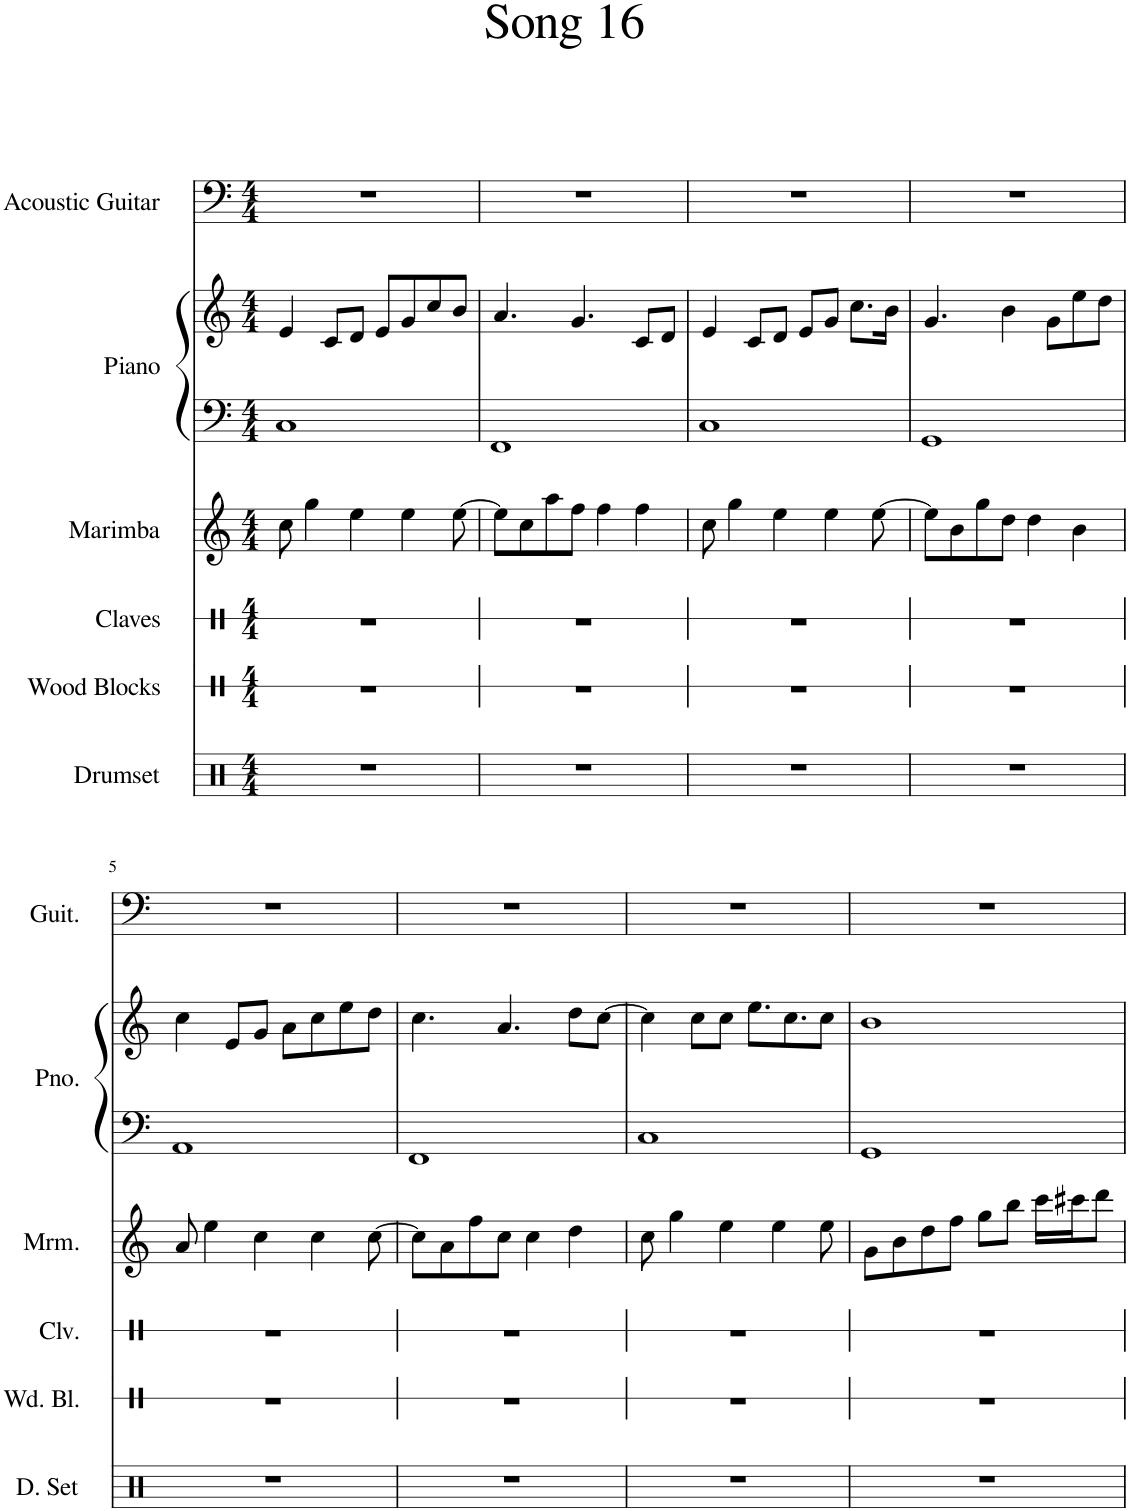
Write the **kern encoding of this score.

**kern	**kern	**kern	**kern	**kern	**kern	**kern
*part6	*part5	*part4	*part3	*part2	*part2	*part1
*staff7	*staff6	*staff5	*staff4	*staff3	*staff2	*staff1
*I"Drumset	*I"Wood Blocks	*I"Claves	*I"Marimba	*I"Piano	*	*I"Acoustic Guitar
*I'D. Set	*I'Wd. Bl.	*I'Clv.	*I'Mrm.	*I'Pno.	*	*I'Guit.
*	*stria1	*stria1	*	*	*	*
*clefX	*clefX	*clefX	*clefG2	*clefF4	*clefG2	*clefF4
*k[]	*k[]	*k[]	*k[]	*k[]	*k[]	*k[]
*M4/4	*M4/4	*M4/4	*M4/4	*M4/4	*M4/4	*M4/4
=1	=1	=1	=1	=1	=1	=1
1r	1r	1r	8cc\	1C	4e/	1r
.	.	.	4gg\	.	.	.
.	.	.	.	.	8c/L	.
.	.	.	4ee\	.	8d/J	.
.	.	.	.	.	8e/L	.
.	.	.	4ee\	.	8g/	.
.	.	.	.	.	8cc/	.
.	.	.	[8ee\	.	8b/J	.
=2	=2	=2	=2	=2	=2	=2
1r	1r	1r	8ee\L]	1FF	4.a/	1r
.	.	.	8cc\	.	.	.
.	.	.	8aa\	.	.	.
.	.	.	8ff\J	.	4.g/	.
.	.	.	4ff\	.	.	.
.	.	.	4ff\	.	8c/L	.
.	.	.	.	.	8d/J	.
=3	=3	=3	=3	=3	=3	=3
1r	1r	1r	8cc\	1C	4e/	1r
.	.	.	4gg\	.	.	.
.	.	.	.	.	8c/L	.
.	.	.	4ee\	.	8d/J	.
.	.	.	.	.	8e/L	.
.	.	.	4ee\	.	8g/J	.
.	.	.	.	.	8.cc\L	.
.	.	.	[8ee\	.	.	.
.	.	.	.	.	16b\Jk	.
=4	=4	=4	=4	=4	=4	=4
1r	1r	1r	8ee\L]	1GG	4.g/	1r
.	.	.	8b\	.	.	.
.	.	.	8gg\	.	.	.
.	.	.	8dd\J	.	4b\	.
.	.	.	4dd\	.	.	.
.	.	.	.	.	8g\L	.
.	.	.	4b\	.	8ee\	.
.	.	.	.	.	8dd\J	.
!!LO:LB:g=z
=5	=5	=5	=5	=5	=5	=5
1r	1r	1r	8a/	1AA	4cc\	1r
.	.	.	4ee\	.	.	.
.	.	.	.	.	8e/L	.
.	.	.	4cc\	.	8g/J	.
.	.	.	.	.	8a\L	.
.	.	.	4cc\	.	8cc\	.
.	.	.	.	.	8ee\	.
.	.	.	[8cc\	.	8dd\J	.
=6	=6	=6	=6	=6	=6	=6
1r	1r	1r	8cc\L]	1FF	4.cc\	1r
.	.	.	8a\	.	.	.
.	.	.	8ff\	.	.	.
.	.	.	8cc\J	.	4.a/	.
.	.	.	4cc\	.	.	.
.	.	.	4dd\	.	8dd\L	.
.	.	.	.	.	[8cc\J	.
=7	=7	=7	=7	=7	=7	=7
1r	1r	1r	8cc\	1C	4cc\]	1r
.	.	.	4gg\	.	.	.
.	.	.	.	.	8cc\L	.
.	.	.	4ee\	.	8cc\J	.
.	.	.	.	.	8.ee\L	.
.	.	.	4ee\	.	.	.
.	.	.	.	.	8.cc\	.
.	.	.	8ee\	.	8cc\J	.
=8	=8	=8	=8	=8	=8	=8
1r	1r	1r	8g\L	1GG	1b	1r
.	.	.	8b\	.	.	.
.	.	.	8dd\	.	.	.
.	.	.	8ff\J	.	.	.
.	.	.	8gg\L	.	.	.
.	.	.	8bb\J	.	.	.
.	.	.	16ccc\LL	.	.	.
.	.	.	16ccc#X\J	.	.	.
.	.	.	8ddd\J	.	.	.
=	=	=	=	=	=	=
*-	*-	*-	*-	*-	*-	*-
